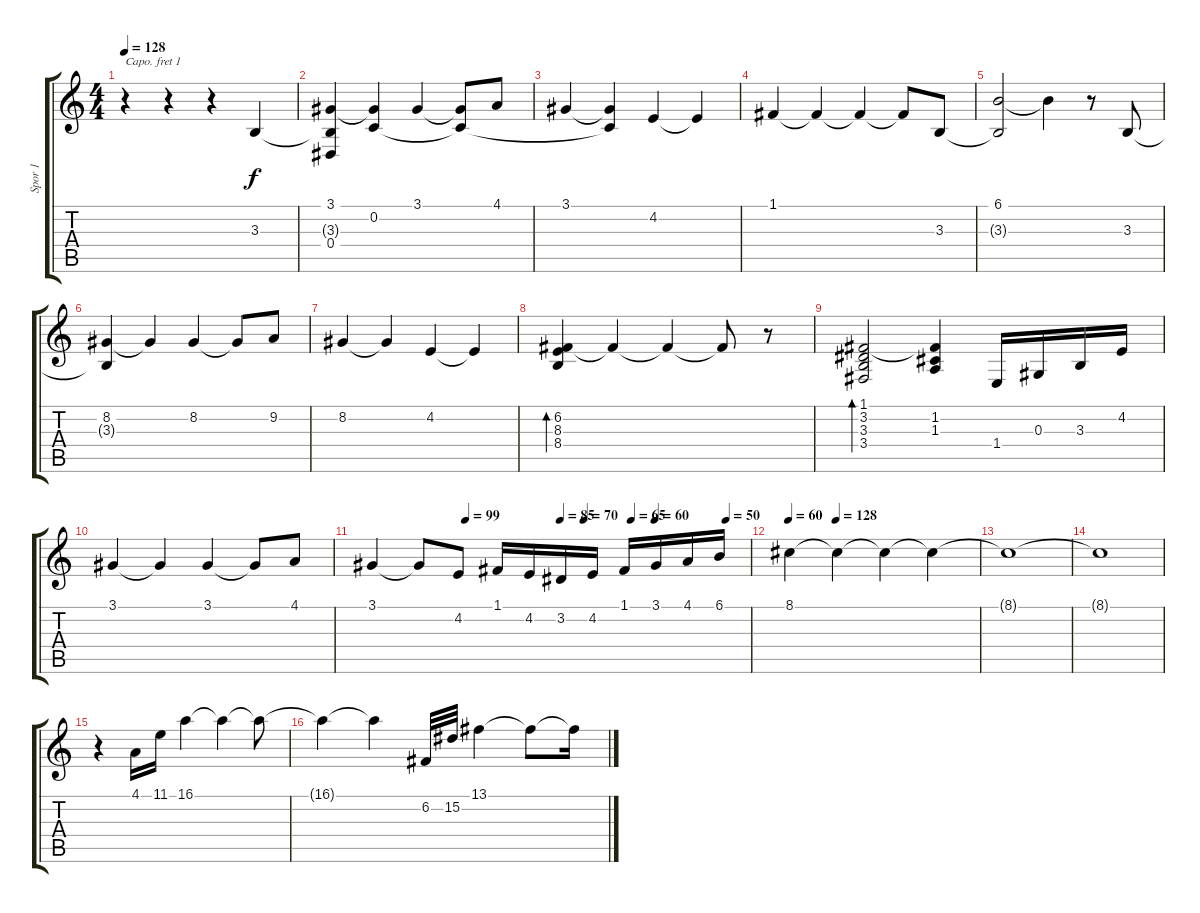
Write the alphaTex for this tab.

\track ("Spor 1" "Spor 1") {instrument acousticgrandpiano}
\staff {score tabs}
\capo 1
\tuning (E4 B3 G3 D3 A2 E2) {hide}
\ts (4 4)
\tempo 128
\clef g2
\ks c
r.4{dy f instrument acousticgrandpiano} r.4 r.4 3.3.4 |
(3.1 3.3{t} 0.4).4 (3.1{t} 0.2).4 3.1.4 (3.1{t} 0.2{t}).8 4.1.8 |
3.1.4 (3.1{t} 0.2{t}).4 4.2.4 4.2{t}.4 |
1.1.4 1.1{t}.4 1.1{t}.4 1.1{t}.8 3.3.8 |
(6.1 3.3{t}).2 6.1{t}.4 r.8 3.3.8 |
(8.2 3.3{t}).4 8.2{t}.4 8.2.4 8.2{t}.8 9.2.8 |
8.2.4 8.2{t}.4 4.2.4 4.2{t}.4 |
(6.2 8.3 8.4).4{bd 240} 6.2{t}.4 6.2{t}.4 6.2{t}.8 r.8 |
(1.1 3.2 3.3 3.4).2{bd 240} (1.1{t} 1.2 1.3).4 1.4.16 0.3.16 3.3.16 4.2.16 |
3.1.4 3.1{t}.4 3.1.4 3.1{t}.8 4.1.8 |
\tempo (99 0.25)
\tempo (85 0.5)
\tempo (70 0.5625)
\tempo (65 0.6875)
\tempo (60 0.75)
\tempo (50 0.9375)
3.1.4 3.1{t}.8 4.2.8 1.1.16 4.2.16 3.2.16 4.2.16 1.1.16 3.1.16 4.1.16 6.1.16 |
\tempo 60
\tempo (128 0.25)
8.1.4 8.1{t}.4 8.1{t}.4 8.1{t}.4 |
8.1{t}.1 |
8.1{t}.1 |
r.4 4.1.16 11.1.16 16.1.4 16.1{t}.4 16.1{t}.8 |
16.1{t}.4 16.1{t}.4 6.2.32 15.2.32 13.1.4 13.1{t}.8 13.1{t}.16
